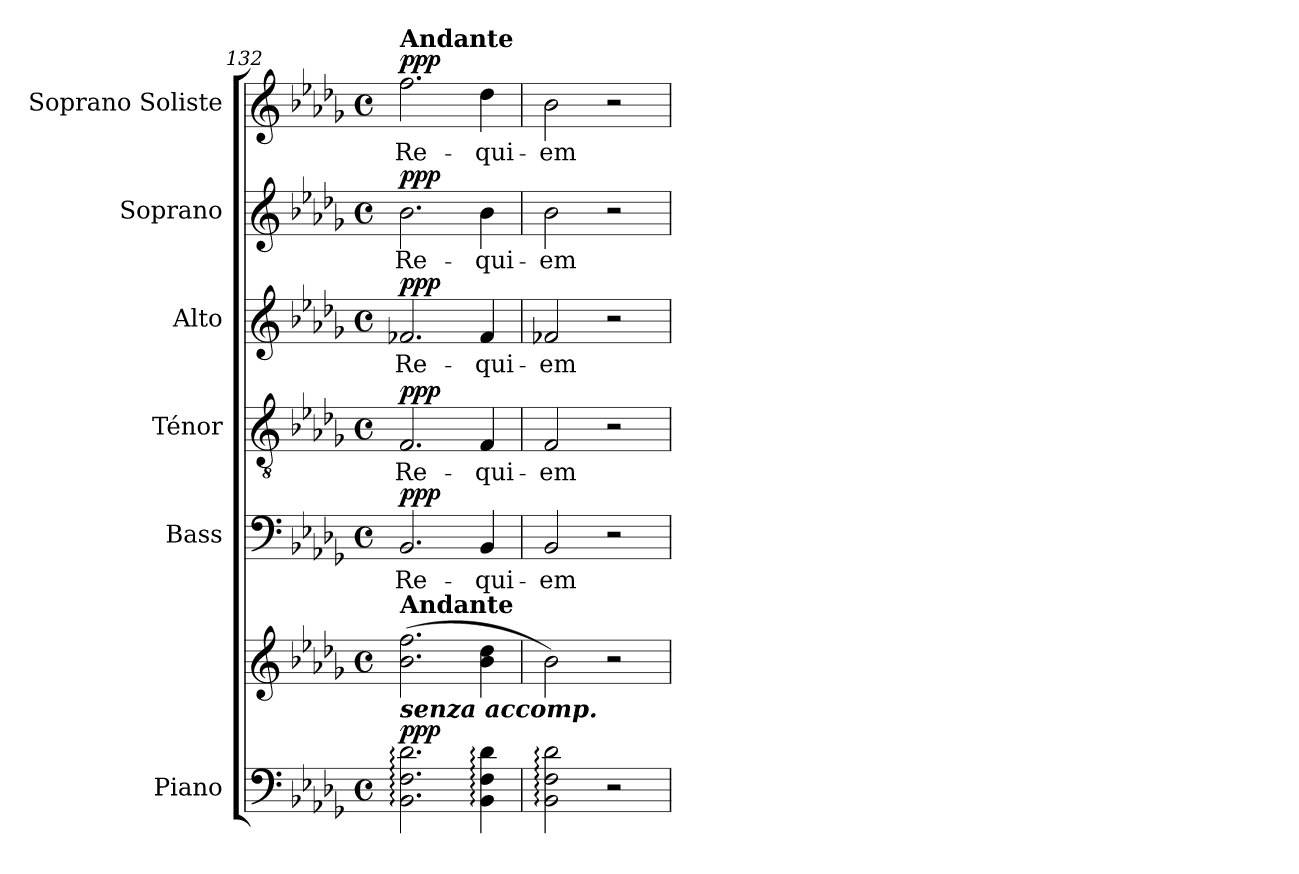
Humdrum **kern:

**kern	**kern	**dynam	**kern	**text	**dynam	**kern	**text	**dynam	**kern	**text	**dynam	**kern	**text	**dynam	**kern	**text	**dynam
*part6	*part6	*part6	*part5	*part5	*part5	*part4	*part4	*part4	*part3	*part3	*part3	*part2	*part2	*part2	*part1	*part1	*part1
*staff7	*staff6	*staff6/7	*staff5	*staff5	*staff5	*staff4	*staff4	*staff4	*staff3	*staff3	*staff3	*staff2	*staff2	*staff2	*staff1	*staff1	*staff1
*I"Piano	*	*	*I"Bass	*	*	*I"Ténor	*	*	*I"Alto	*	*	*I"Soprano	*	*	*I"Soprano Soliste	*	*
*I'Pno.	*	*	*I'B.	*	*	*I'T.	*	*	*I'A.	*	*	*I'S.	*	*	*	*	*
!!LO:PB:g=z
*clefF4	*clefG2	*	*clefF4	*	*	*clefGv2	*	*	*clefG2	*	*	*clefG2	*	*	*clefG2	*	*
*	*	*	*	*	*	*	*	*	*ITrd2c3	*	*	*	*	*	*	*	*
*k[b-e-a-d-g-]	*k[b-e-a-d-g-]	*	*k[b-e-a-d-g-]	*	*	*k[b-e-a-d-g-]	*	*	*k[b-e-]	*	*	*k[b-e-a-d-g-]	*	*	*k[b-e-a-d-g-]	*	*
*M4/4	*M4/4	*	*M4/4	*	*	*M4/4	*	*	*M4/4	*	*	*M4/4	*	*	*M4/4	*	*
*met(c)	*met(c)	*	*met(c)	*	*	*met(c)	*	*	*met(c)	*	*	*met(c)	*	*	*met(c)	*	*
*MM80	*MM80	*	*MM80	*	*	*MM80	*	*	*MM80	*	*	*MM80	*	*	*MM80	*	*
=132	=132	=132	=132	=132	=132	=132	=132	=132	=132	=132	=132	=132	=132	=132	=132	=132	=132
!	!	!	!	!	!	!	!	!	!	!	!	!	!	!	!LO:TX:a:B:t=Andante	!	!
!	!LO:TX:a:B:t=Andante	!	!	!	!	!	!	!	!	!	!	!	!	!	!	!	!
!LO:TX:a:Bi:t=senza accomp.	!	!	!	!	!	!	!	!	!	!	!	!	!	!	!	!	!
!	!	!LO:DY:a=2	!	!	!LO:DY:a	!	!	!LO:DY:a	!	!	!LO:DY:a	!	!	!LO:DY:a	!	!	!LO:DY:a
2.BB-\: 2.F\: 2.d-\:	(2.b-\ 2.ff\	ppp	2.BB-/	Re-	ppp	2.F/	Re-	ppp	2.d-Xi/	Re-	ppp	2.b-\	Re-	ppp	2.ff\	Re-	ppp
4BB-\: 4F\: 4d-\:	4b-\ 4dd-\	.	4BB-/	-qui-	.	4F/	-qui-	.	4d-i/	-qui-	.	4b-\	-qui-	.	4dd-\	-qui-	.
=133	=133	=133	=133	=133	=133	=133	=133	=133	=133	=133	=133	=133	=133	=133	=133	=133	=133
2BB-\: 2F\: 2d-\:	2b-\)	.	2BB-/	-em	.	2F/	-em	.	2d-Xi/	-em	.	2b-\	-em	.	2b-\	-em	.
2r	2r	.	2r	.	.	2r	.	.	2r	.	.	2r	.	.	2r	.	.
=	=	=	=	=	=	=	=	=	=	=	=	=	=	=	=	=	=
*-	*-	*-	*-	*-	*-	*-	*-	*-	*-	*-	*-	*-	*-	*-	*-	*-	*-
